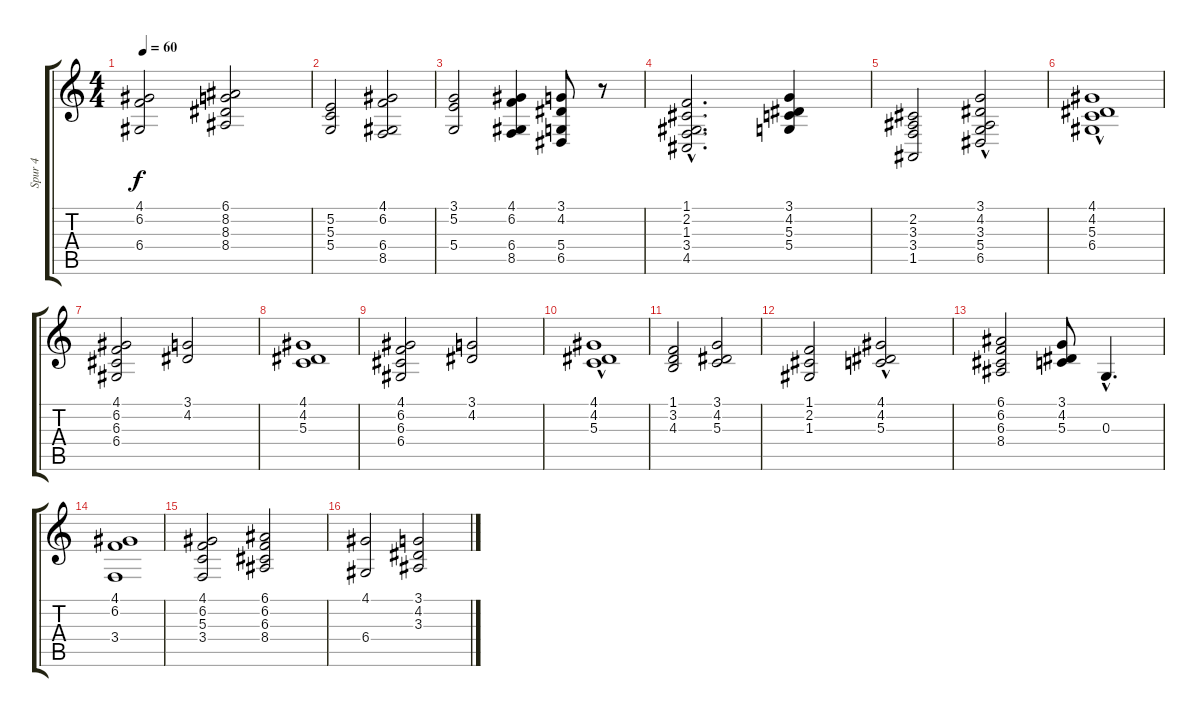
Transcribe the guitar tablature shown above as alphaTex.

\track ("Spur 4" "Spur 4") {instrument stringensemble1}
\staff {score tabs}
\tuning (E4 B3 G3 D3 A2 E2) {hide}
\ts (4 4)
\tempo 60
\clef g2
\ks c
(4.1 6.2 6.4).2{dy f} (6.1 8.2 8.3 8.4).2 |
(5.2 5.3 5.4).2 (4.1 6.2 6.4 8.5).2 |
(3.1 5.2 5.4).2 (4.1 6.2 6.4 8.5).4 (3.1 4.2 5.4 6.5).8 r.8 |
(1.1{hac} 2.2{hac} 1.3{hac} 3.4{hac} 4.5{hac}).2{d} (3.1 4.2 5.3 5.4).4 |
(2.2 3.3 3.4 1.5).2 (3.1{hac} 4.2{hac} 3.3{hac} 5.4 6.5).2 |
(4.1 4.2 5.3{hac} 6.4).1 |
(4.1 6.2 6.3 6.4).2 (3.1 4.2).2 |
(4.1 4.2 5.3).1 |
(4.1 6.2 6.3 6.4).2 (3.1 4.2).2 |
(4.1 4.2{hac} 5.3{hac}).1 |
(1.1 3.2 4.3).2 (3.1 4.2 5.3).2 |
(1.1 2.2 1.3).2 (4.1 4.2{hac} 5.3).2 |
(6.1 6.2 6.3 8.4).2 (3.1 4.2 5.3).8 0.3{hac}.4{d} |
(4.1 6.2 3.4).1 |
(4.1 6.2 5.3 3.4).2 (6.1 6.2 6.3 8.4).2 |
(4.1 6.4).2 (3.1 4.2 3.3).2
